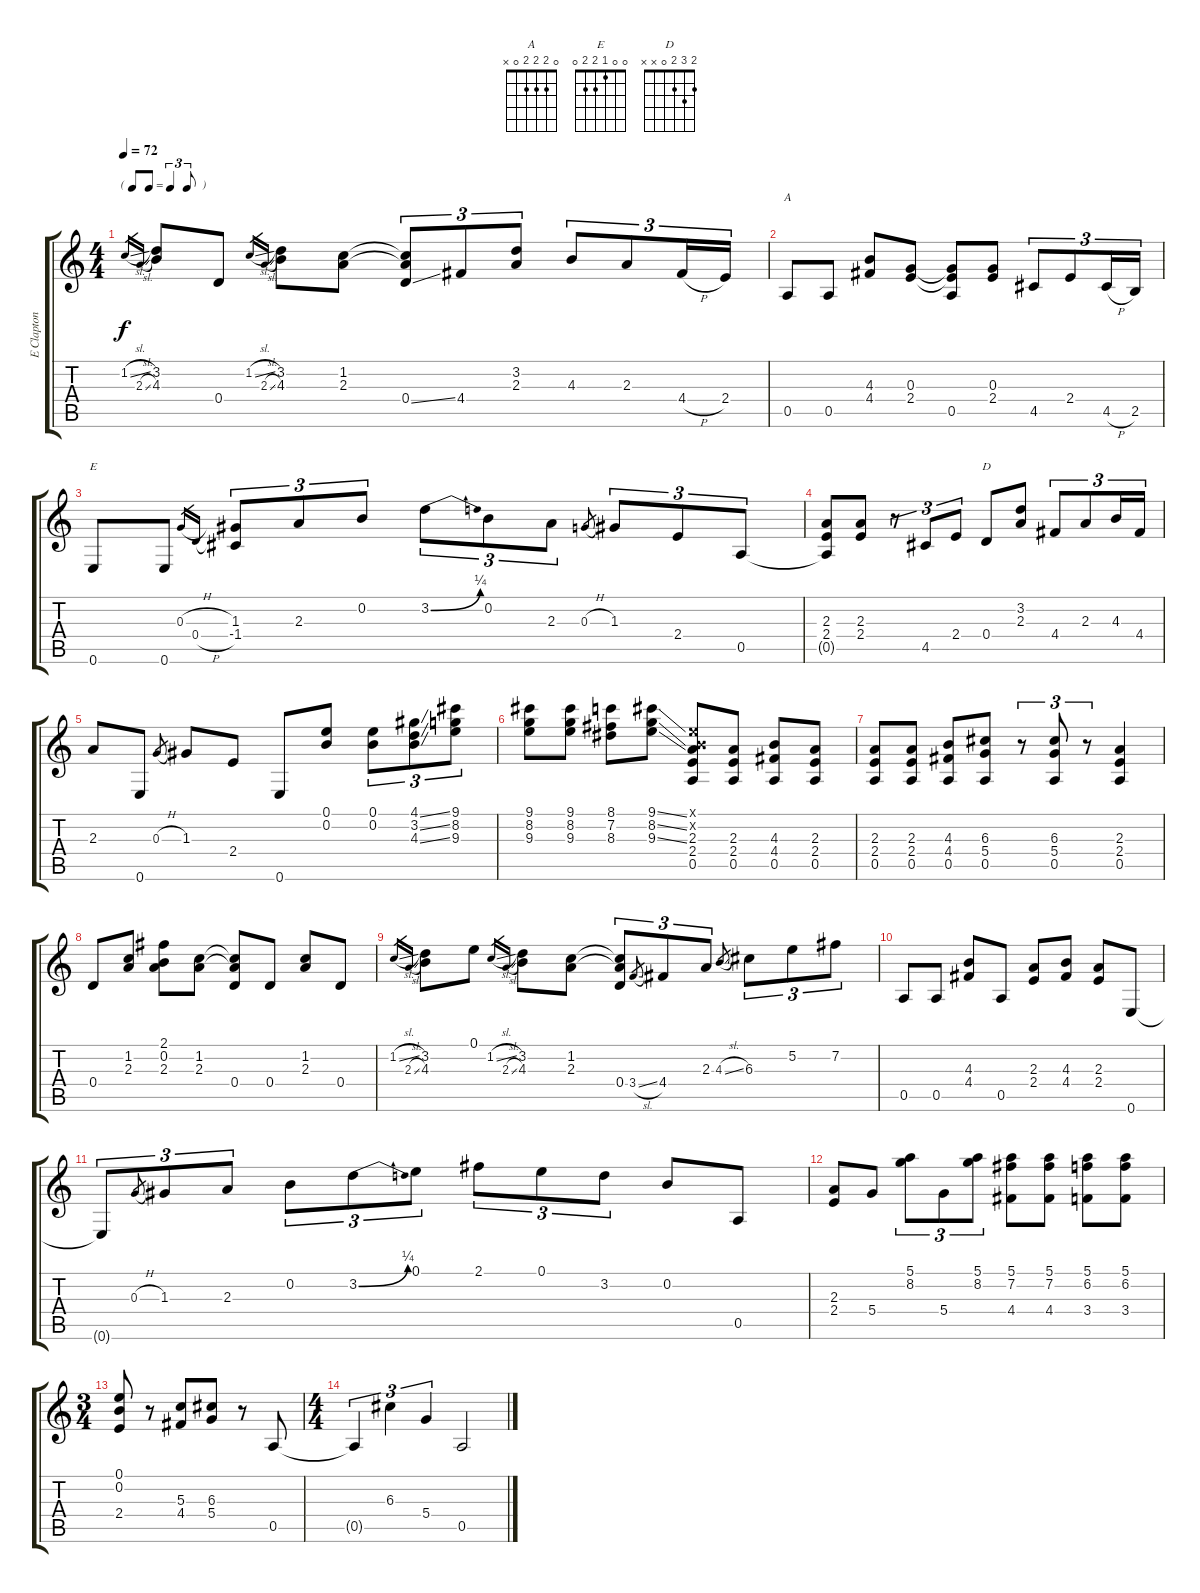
\track ("E Clapton" "E Clapton") {instrument acousticguitarsteel}
\staff {score tabs}
\tuning (E4 B3 G3 D3 A2 E2) {hide}
\chord ("A" 0 2 2 2 0 x)
\chord ("E" 0 0 1 2 2 0)
\chord ("D" 2 3 2 0 x x)
\ts (4 4)
\tf triplet8th
\tempo 72
\clef g2
\ks c
1.2{sl}.16{gr dy f} 2.3{sl}.16{gr} (3.2 4.3).8 0.4.8 1.2{sl}.16{gr} 2.3{sl}.16{gr} (3.2 4.3).8 (1.2 2.3).8 (1.2{t} 2.3{t} 0.4{ss}).8{tu (3 2)} 4.4.8{tu (3 2)} (3.2 2.3).8{tu (3 2)} 4.3.8{tu (3 2)} 2.3.8{tu (3 2)} 4.4{h}.16{tu (3 2)} 2.4.16{tu (3 2)} |
0.5.8{ch "A"} 0.5.8 (4.3 4.4).8 (0.3 2.4).8 (0.3{t} 2.4{t} 0.5).8 (0.3 2.4).8 4.5.8{tu (3 2)} 2.4.8{tu (3 2)} 4.5{h}.16{tu (3 2)} 2.5.16{tu (3 2)} |
0.6.8{ch "E"} 0.6.8 0.3{h}.16{gr} 0.4{h}.16{gr} (1.3 -1.4).8{tu (3 2)} 2.3.8{tu (3 2)} 0.2.8{tu (3 2)} 3.2{be (bend 0 0 60 1)}.8{tu (3 2)} 0.2.8{tu (3 2)} 2.3.8{tu (3 2)} 0.3{h}.8{gr} 1.3.8{tu (3 2)} 2.4.8{tu (3 2)} 0.5.8{tu (3 2)} |
(2.3 2.4 0.5{t}).8 (2.3 2.4).8 r.8{tu (3 2)} 4.5.8{tu (3 2)} 2.4.8{tu (3 2)} 0.4.8{ch "D"} (3.2 2.3).8 4.4.8{tu (3 2)} 2.3.8{tu (3 2)} 4.3.16{tu (3 2)} 4.4.16{tu (3 2)} |
2.3.8 0.6.8 0.3{h}.8{gr} 1.3.8 2.4.8 0.6.8 (0.1 0.2).8 (0.1 0.2).8{tu (3 2)} (4.1{ss} 3.2{ss} 4.3{ss}).8{tu (3 2)} (9.1 8.2 9.3).8{tu (3 2)} |
(9.1 8.2 9.3).8 (9.1 8.2 9.3).8 (8.1 7.2 8.3).8 (9.1{ss} 8.2{ss} 9.3{ss}).8 (0.1{x} 0.2{x} 2.3 2.4 0.5).8 (2.3 2.4 0.5).8 (4.3 4.4 0.5).8 (2.3 2.4 0.5).8 |
(2.3 2.4 0.5).8 (2.3 2.4 0.5).8 (4.3 4.4 0.5).8 (6.3 5.4 0.5).8 r.8{tu (3 2)} (6.3 5.4 0.5).8{tu (3 2)} r.8{tu (3 2)} (2.3 2.4 0.5).4 |
0.4.8 (1.2 2.3).8 (2.1 0.2 2.3).8 (1.2 2.3).8 (1.2{t} 2.3{t} 0.4).8 0.4.8 (1.2 2.3).8 0.4.8 |
1.2{sl}.16{gr} 2.3{sl}.16{gr} (3.2 4.3).8 0.1.8 1.2{sl}.16{gr} 2.3{sl}.16{gr} (3.2 4.3).8 (1.2 2.3).8 (1.2{t} 2.3{t} 0.4).8{tu (3 2)} 3.4{sl}.8{gr} 4.4.8{tu (3 2)} 2.3.8{tu (3 2)} 4.3{sl}.8{gr} 6.3.8{tu (3 2)} 5.2.8{tu (3 2)} 7.2.8{tu (3 2)} |
0.5.8 0.5.8 (4.3 4.4).8 0.5.8 (2.3 2.4).8 (4.3 4.4).8 (2.3 2.4).8 0.6.8 |
0.6{t}.8{tu (3 2)} 0.3{h}.8{gr} 1.3.8{tu (3 2)} 2.3.8{tu (3 2)} 0.2.8{tu (3 2)} 3.2{be (bend 0 0 60 1)}.8{tu (3 2)} 0.1.8{tu (3 2)} 2.1.8{tu (3 2)} 0.1.8{tu (3 2)} 3.2.8{tu (3 2)} 0.2.8 0.5.8 |
(2.3 2.4).8 5.4.8 (5.1 8.2).8{tu (3 2)} 5.4.8{tu (3 2)} (5.1 8.2).8{tu (3 2)} (5.1 7.2 4.4).8 (5.1 7.2 4.4).8 (5.1 6.2 3.4).8 (5.1 6.2 3.4).8 |
\ts (3 4)
(0.1 0.2 2.4).8 r.8 (5.3 4.4).8 (6.3 5.4).8 r.8 0.5.8 |
\ts (4 4)
0.5{t}.4{tu (3 2)} 6.3.4{tu (3 2)} 5.4.4{tu (3 2)} 0.5.2
